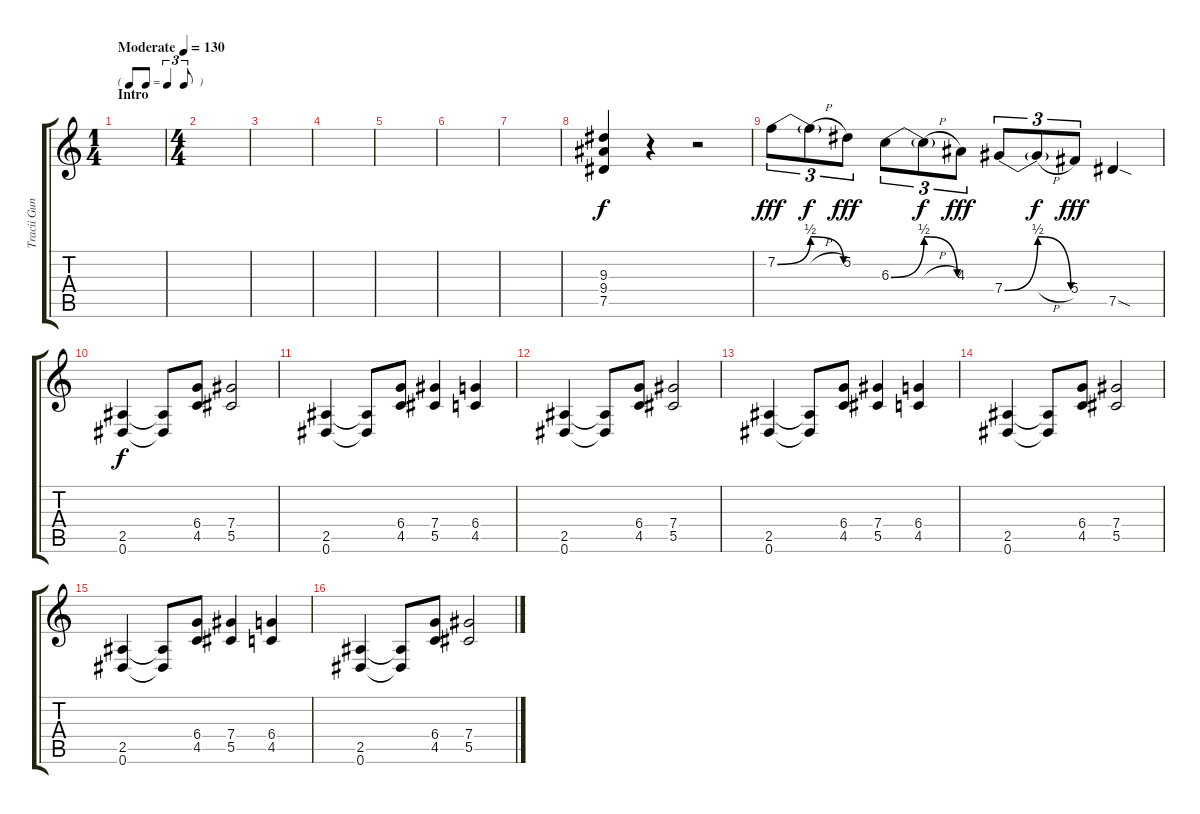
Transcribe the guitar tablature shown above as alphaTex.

\track ("Tracii Guns - Rhytm Guitar" "Tracii Gun") {instrument distortionguitar}
\staff {score tabs}
\tuning (Eb4 Bb3 Gb3 Db3 Ab2 Eb2) {hide}
\ts (1 4)
\tf triplet8th
\section ("" "Intro")
\tempo (130 "Moderate")
\clef g2
\ks c
|
\ts (4 4)
|
|
|
|
|
|
(9.3 9.4 7.5).4 r.4 r.2 |
7.2{be (bendrelease 0 0 30 2 30 2 60 0)}.8{tu (3 2) dy fff} 7.2{h t}.8{tu (3 2) dy f} 5.2.8{tu (3 2) dy fff} 6.3{be (bendrelease 0 0 31 2 31 2 60 0)}.8{tu (3 2)} 6.3{h t}.8{tu (3 2) dy f} 4.3.8{tu (3 2) dy fff} 7.4{be (bendrelease 0 0 29 2 29 2 60 0)}.8{tu (3 2)} 7.4{h t}.8{tu (3 2) dy f} 5.4.8{tu (3 2) dy fff} 7.5{sod}.4 |
(2.5 0.6).4{dy f} (2.5{t} 0.6{t}).8 (6.4 4.5).8 (7.4 5.5).2 |
(2.5 0.6).4 (2.5{t} 0.6{t}).8 (6.4 4.5).8 (7.4 5.5).4 (6.4 4.5).4 |
(2.5 0.6).4 (2.5{t} 0.6{t}).8 (6.4 4.5).8 (7.4 5.5).2 |
(2.5 0.6).4 (2.5{t} 0.6{t}).8 (6.4 4.5).8 (7.4 5.5).4 (6.4 4.5).4 |
(2.5 0.6).4 (2.5{t} 0.6{t}).8 (6.4 4.5).8 (7.4 5.5).2 |
(2.5 0.6).4 (2.5{t} 0.6{t}).8 (6.4 4.5).8 (7.4 5.5).4 (6.4 4.5).4 |
(2.5 0.6).4 (2.5{t} 0.6{t}).8 (6.4 4.5).8 (7.4 5.5).2
